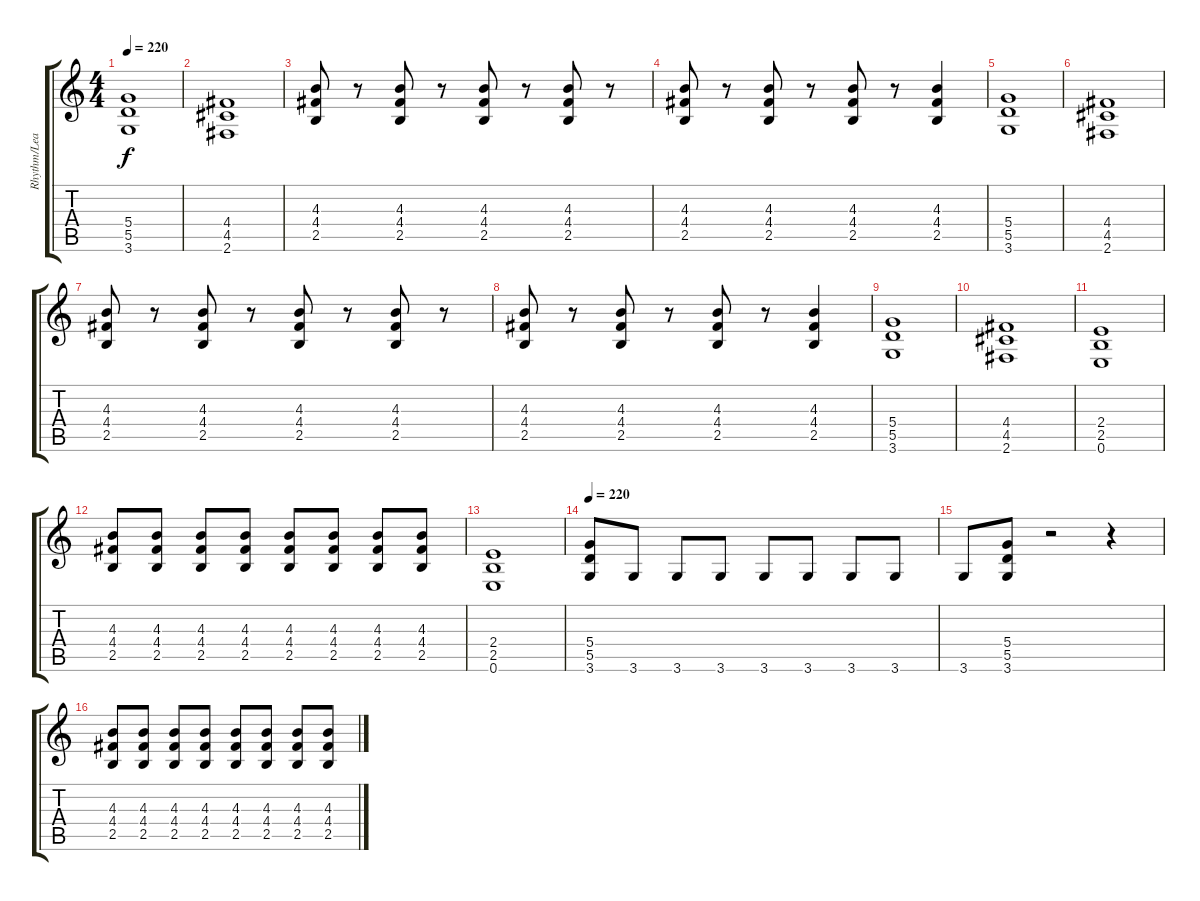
\track ("Rhythm/Lead" "Rhythm/Lea") {instrument distortionguitar}
\staff {score tabs}
\tuning (E4 B3 G3 D3 A2 E2) {hide}
\ts (4 4)
\tempo 220
\clef g2
\ks c
(5.4 5.5 3.6).1{dy f} |
(4.4 4.5 2.6).1 |
(4.3 4.4 2.5).8 r.8 (4.3 4.4 2.5).8 r.8 (4.3 4.4 2.5).8 r.8 (4.3 4.4 2.5).8 r.8 |
(4.3 4.4 2.5).8 r.8 (4.3 4.4 2.5).8 r.8 (4.3 4.4 2.5).8 r.8 (4.3 4.4 2.5).4 |
(5.4 5.5 3.6).1 |
(4.4 4.5 2.6).1 |
(4.3 4.4 2.5).8 r.8 (4.3 4.4 2.5).8 r.8 (4.3 4.4 2.5).8 r.8 (4.3 4.4 2.5).8 r.8 |
(4.3 4.4 2.5).8 r.8 (4.3 4.4 2.5).8 r.8 (4.3 4.4 2.5).8 r.8 (4.3 4.4 2.5).4 |
(5.4 5.5 3.6).1 |
(4.4 4.5 2.6).1 |
(2.4 2.5 0.6).1 |
(4.3 4.4 2.5).8 (4.3 4.4 2.5).8 (4.3 4.4 2.5).8 (4.3 4.4 2.5).8 (4.3 4.4 2.5).8 (4.3 4.4 2.5).8 (4.3 4.4 2.5).8 (4.3 4.4 2.5).8 |
(2.4 2.5 0.6).1 |
\tempo 220
(5.4 5.5 3.6).8 3.6.8 3.6.8 3.6.8 3.6.8 3.6.8 3.6.8 3.6.8 |
3.6.8 (5.4 5.5 3.6).8 r.2 r.4 |
(4.3 4.4 2.5).8 (4.3 4.4 2.5).8 (4.3 4.4 2.5).8 (4.3 4.4 2.5).8 (4.3 4.4 2.5).8 (4.3 4.4 2.5).8 (4.3 4.4 2.5).8 (4.3 4.4 2.5).8
